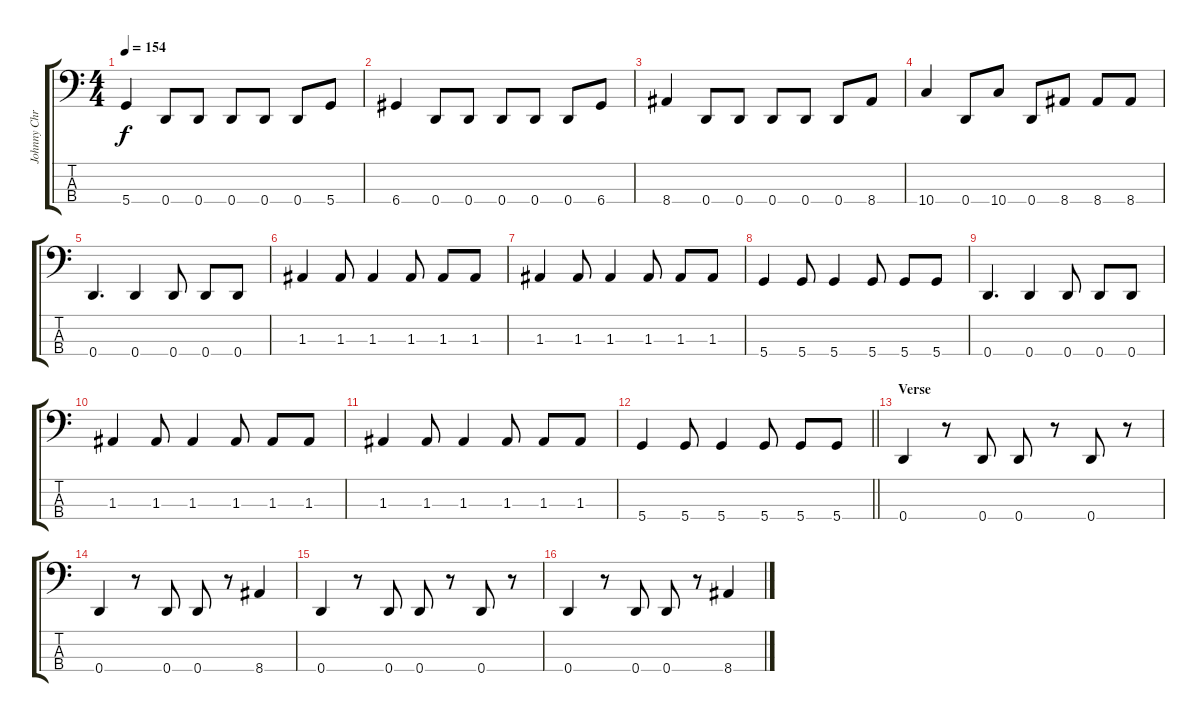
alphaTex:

\track ("Johnny Christ" "Johnny Chr") {instrument electricbassfinger}
\staff {score tabs}
\tuning (G2 D2 A1 D1) {hide}
\ts (4 4)
\tempo 154
\clef f4
\ks c
5.4.4{dy f} 0.4.8 0.4.8 0.4.8 0.4.8 0.4.8 5.4.8 |
6.4.4 0.4.8 0.4.8 0.4.8 0.4.8 0.4.8 6.4.8 |
8.4.4 0.4.8 0.4.8 0.4.8 0.4.8 0.4.8 8.4.8 |
10.4.4 0.4.8 10.4.8 0.4.8 8.4.8 8.4.8 8.4.8 |
0.4.4{d} 0.4.4 0.4.8 0.4.8 0.4.8 |
1.3.4 1.3.8 1.3.4 1.3.8 1.3.8 1.3.8 |
1.3.4 1.3.8 1.3.4 1.3.8 1.3.8 1.3.8 |
5.4.4 5.4.8 5.4.4 5.4.8 5.4.8 5.4.8 |
0.4.4{d} 0.4.4 0.4.8 0.4.8 0.4.8 |
1.3.4 1.3.8 1.3.4 1.3.8 1.3.8 1.3.8 |
1.3.4 1.3.8 1.3.4 1.3.8 1.3.8 1.3.8 |
\barLineRight lightlight
5.4.4 5.4.8 5.4.4 5.4.8 5.4.8 5.4.8 |
\section ("" "Verse")
0.4.4 r.8 0.4.8 0.4.8 r.8 0.4.8 r.8 |
0.4.4 r.8 0.4.8 0.4.8 r.8 8.4.4 |
0.4.4 r.8 0.4.8 0.4.8 r.8 0.4.8 r.8 |
0.4.4 r.8 0.4.8 0.4.8 r.8 8.4.4
